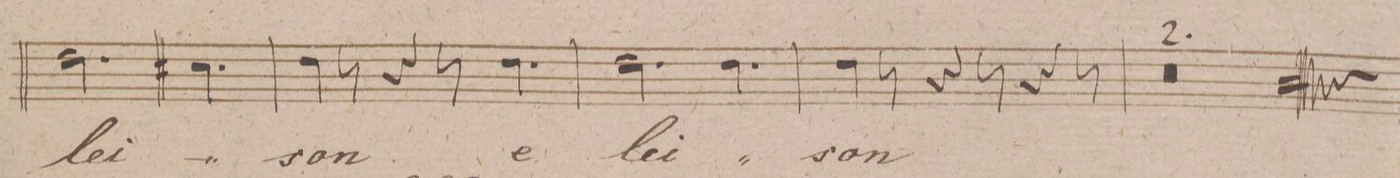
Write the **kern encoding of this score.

**kern	**dynam	**text
*I"Alto.	*	*
*clefC3	*	*
*k[f#]	*	*
*M9/8	*	*
2.e\	.	-lei-
4.d#X\	.	.
=95	=95	=95
4e\	.	-son
8r	.	.
4r	.	.
8r	.	.
4.e\	.	e-
=96	=96	=96
2.e\	.	-lei-
4.e\	.	.
=97	=97	=97
4e\	.	-son
8r	.	.
4r	.	.
8r	.	.
4r	.	.
8r	.	.
=98	=98	=98
8%9r	.	.
=99	=99	=99
8%9r	.	.
==	==	==
*-	*-	*-
